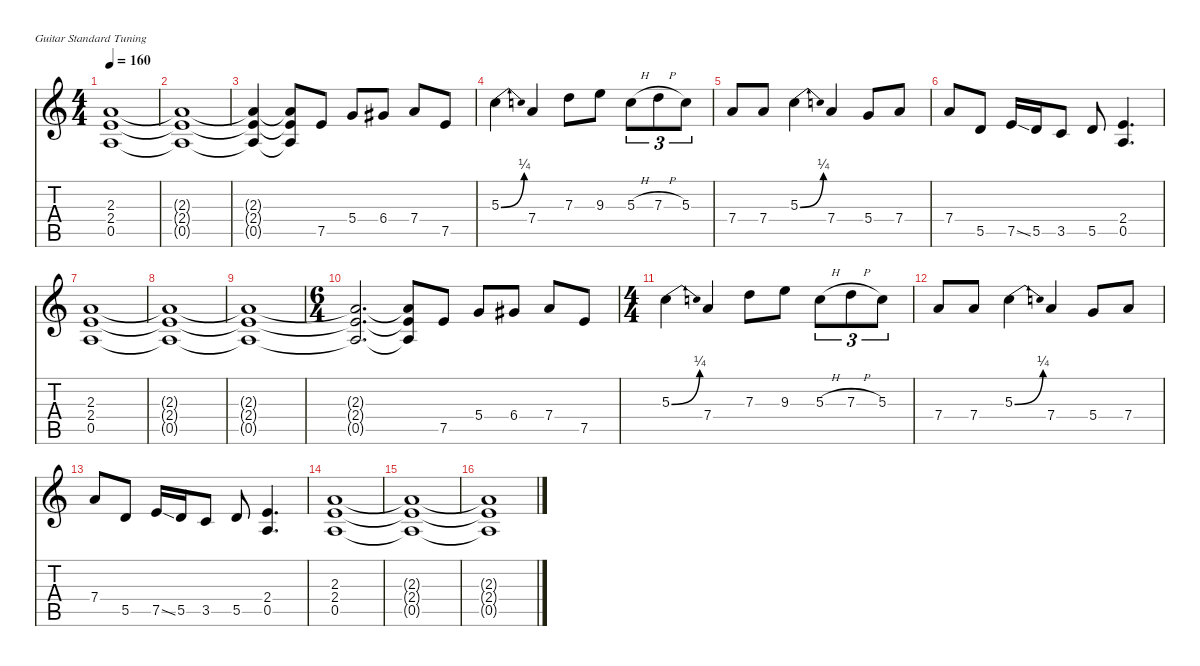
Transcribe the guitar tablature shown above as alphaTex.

\defaultSystemsLayout 4
\hideDynamics
\bracketExtendMode nobrackets
\singleTrackTrackNamePolicy hidden
\multiTrackTrackNamePolicy hidden
\firstSystemTrackNameMode fullname
\firstSystemTrackNameOrientation horizontal
\otherSystemsTrackNameOrientation horizontal
\track ("Guitar 1" "od.guit.") {defaultSystemsLayout 8 mute instrument overdrivenguitar}
\staff {score tabs}
\tuning (E4 B3 G3 D3 A2 E2)
\ts (4 4)
\tempo 160
\clef g2
\ks c
(2.3{t} 2.4{t} 0.5{t}).1{dy f beam Up} |
(2.3{t} 2.4{t} 0.5{t}).1{beam Up} |
(2.3{t} 2.4{t} 0.5{t}).4{beam Up} (2.3{t} 2.4{t} 0.5{t}).8{beam Up} 7.5.8{beam Up} 5.4.8{beam Up} 6.4{acc #}.8{beam Up} 7.4.8{beam Up} 7.5.8{beam Up} |
5.3{be (bend 0 0 30 1)}.4{beam Down} 7.4.4{beam Up} 7.3.8{beam Down} 9.3.8{beam Down} 5.3{h}.8{tu (3 2) beam Down} 7.3{h}.8{tu (3 2) beam Down} 5.3.8{tu (3 2) beam Down} |
7.4.8{beam Up} 7.4.8{beam Up} 5.3{be (bend 0 0 30 1)}.4{beam Down} 7.4.4{beam Up} 5.4.8{beam Up} 7.4.8{beam Up} |
7.4.8{beam Up} 5.5.8{beam Up} 7.5{ss}.16{beam Up} 5.5.16{beam Up} 3.5.8{beam Up} 5.5.8{beam Up} (2.4 0.5).4{d beam Up} |
(2.3 2.4 0.5).1{beam Up} |
(2.3{t} 2.4{t} 0.5{t}).1{beam Up} |
(2.3{t} 2.4{t} 0.5{t}).1{beam Up} |
\ts (6 4)
(2.3{t} 2.4{t} 0.5{t}).2{d beam Up} (2.3{t} 2.4{t} 0.5{t}).8{beam Up} 7.5.8{beam Up} 5.4.8{beam Up} 6.4{acc #}.8{beam Up} 7.4.8{beam Up} 7.5.8{beam Up} |
\ts (4 4)
5.3{be (bend 0 0 30 1)}.4{beam Down} 7.4.4{beam Up} 7.3.8{beam Down} 9.3.8{beam Down} 5.3{h}.8{tu (3 2) beam Down} 7.3{h}.8{tu (3 2) beam Down} 5.3.8{tu (3 2) beam Down} |
7.4.8{beam Up} 7.4.8{beam Up} 5.3{be (bend 0 0 30 1)}.4{beam Down} 7.4.4{beam Up} 5.4.8{beam Up} 7.4.8{beam Up} |
7.4.8{beam Up} 5.5.8{beam Up} 7.5{ss}.16{beam Up} 5.5.16{beam Up} 3.5.8{beam Up} 5.5.8{beam Up} (2.4 0.5).4{d beam Up} |
(2.3 2.4 0.5).1{beam Up} |
(2.3{t} 2.4{t} 0.5{t}).1{beam Up} |
(2.3{t} 2.4{t} 0.5{t}).1{beam Up}
